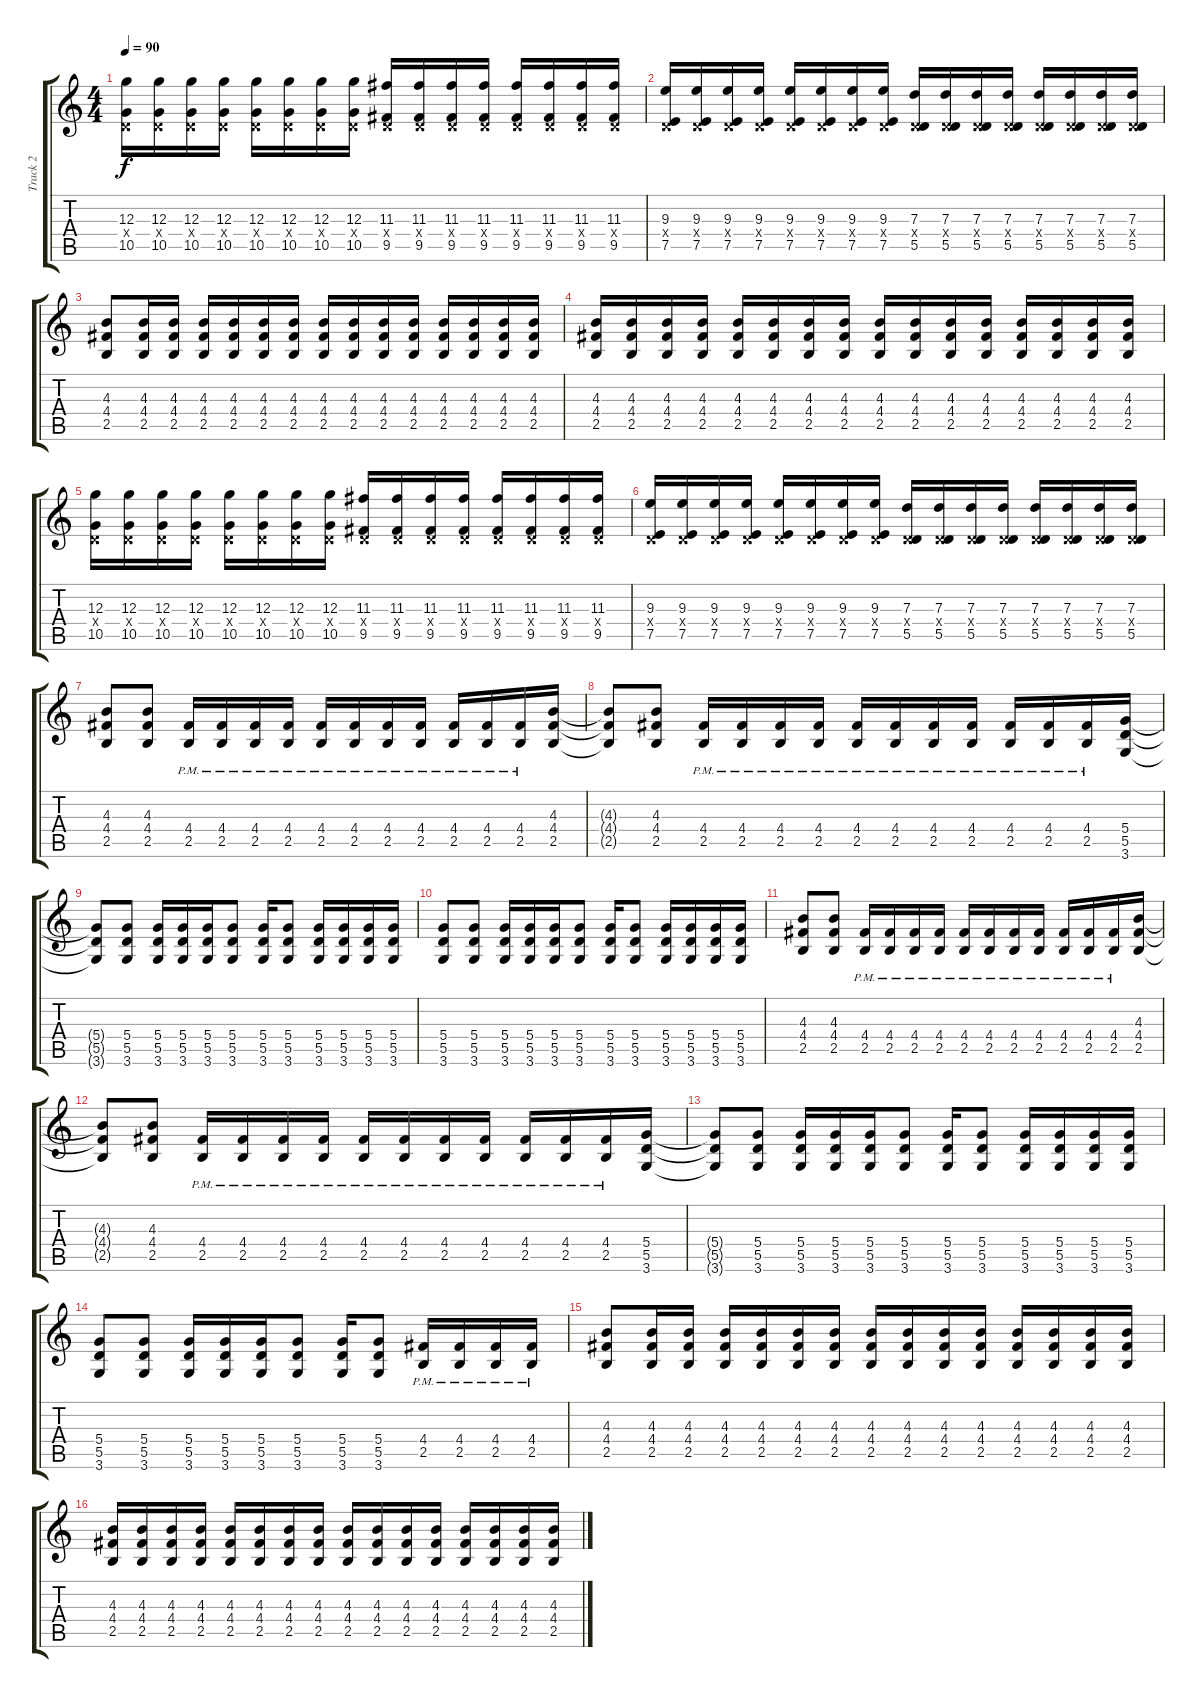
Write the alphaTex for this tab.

\track ("Track 2" "Track 2") {instrument overdrivenguitar}
\staff {score tabs}
\tuning (E4 B3 G3 D3 A2 E2) {hide}
\ts (4 4)
\tempo 90
\clef g2
\ks c
(12.3 0.4{x} 10.5).16{dy f} (12.3 0.4{x} 10.5).16 (12.3 0.4{x} 10.5).16 (12.3 0.4{x} 10.5).16 (12.3 0.4{x} 10.5).16 (12.3 0.4{x} 10.5).16 (12.3 0.4{x} 10.5).16 (12.3 0.4{x} 10.5).16 (11.3 0.4{x} 9.5).16 (11.3 0.4{x} 9.5).16 (11.3 0.4{x} 9.5).16 (11.3 0.4{x} 9.5).16 (11.3 0.4{x} 9.5).16 (11.3 0.4{x} 9.5).16 (11.3 0.4{x} 9.5).16 (11.3 0.4{x} 9.5).16 |
(9.3 0.4{x} 7.5).16 (9.3 0.4{x} 7.5).16 (9.3 0.4{x} 7.5).16 (9.3 0.4{x} 7.5).16 (9.3 0.4{x} 7.5).16 (9.3 0.4{x} 7.5).16 (9.3 0.4{x} 7.5).16 (9.3 0.4{x} 7.5).16 (7.3 0.4{x} 5.5).16 (7.3 0.4{x} 5.5).16 (7.3 0.4{x} 5.5).16 (7.3 0.4{x} 5.5).16 (7.3 0.4{x} 5.5).16 (7.3 0.4{x} 5.5).16 (7.3 0.4{x} 5.5).16 (7.3 0.4{x} 5.5).16 |
(4.3 4.4 2.5).8 (4.3 4.4 2.5).16 (4.3 4.4 2.5).16 (4.3 4.4 2.5).16 (4.3 4.4 2.5).16 (4.3 4.4 2.5).16 (4.3 4.4 2.5).16 (4.3 4.4 2.5).16 (4.3 4.4 2.5).16 (4.3 4.4 2.5).16 (4.3 4.4 2.5).16 (4.3 4.4 2.5).16 (4.3 4.4 2.5).16 (4.3 4.4 2.5).16 (4.3 4.4 2.5).16 |
(4.3 4.4 2.5).16 (4.3 4.4 2.5).16 (4.3 4.4 2.5).16 (4.3 4.4 2.5).16 (4.3 4.4 2.5).16 (4.3 4.4 2.5).16 (4.3 4.4 2.5).16 (4.3 4.4 2.5).16 (4.3 4.4 2.5).16 (4.3 4.4 2.5).16 (4.3 4.4 2.5).16 (4.3 4.4 2.5).16 (4.3 4.4 2.5).16 (4.3 4.4 2.5).16 (4.3 4.4 2.5).16 (4.3 4.4 2.5).16 |
(12.3 0.4{x} 10.5).16 (12.3 0.4{x} 10.5).16 (12.3 0.4{x} 10.5).16 (12.3 0.4{x} 10.5).16 (12.3 0.4{x} 10.5).16 (12.3 0.4{x} 10.5).16 (12.3 0.4{x} 10.5).16 (12.3 0.4{x} 10.5).16 (11.3 0.4{x} 9.5).16 (11.3 0.4{x} 9.5).16 (11.3 0.4{x} 9.5).16 (11.3 0.4{x} 9.5).16 (11.3 0.4{x} 9.5).16 (11.3 0.4{x} 9.5).16 (11.3 0.4{x} 9.5).16 (11.3 0.4{x} 9.5).16 |
(9.3 0.4{x} 7.5).16 (9.3 0.4{x} 7.5).16 (9.3 0.4{x} 7.5).16 (9.3 0.4{x} 7.5).16 (9.3 0.4{x} 7.5).16 (9.3 0.4{x} 7.5).16 (9.3 0.4{x} 7.5).16 (9.3 0.4{x} 7.5).16 (7.3 0.4{x} 5.5).16 (7.3 0.4{x} 5.5).16 (7.3 0.4{x} 5.5).16 (7.3 0.4{x} 5.5).16 (7.3 0.4{x} 5.5).16 (7.3 0.4{x} 5.5).16 (7.3 0.4{x} 5.5).16 (7.3 0.4{x} 5.5).16 |
(4.3 4.4 2.5).8 (4.3 4.4 2.5).8 (4.4{pm} 2.5{pm}).16 (4.4{pm} 2.5{pm}).16 (4.4{pm} 2.5{pm}).16 (4.4{pm} 2.5{pm}).16 (4.4{pm} 2.5{pm}).16 (4.4{pm} 2.5{pm}).16 (4.4{pm} 2.5{pm}).16 (4.4{pm} 2.5{pm}).16 (4.4{pm} 2.5{pm}).16 (4.4{pm} 2.5{pm}).16 (4.4{pm} 2.5{pm}).16 (4.3 4.4 2.5).16 |
(4.3{t} 4.4{t} 2.5{t}).8 (4.3 4.4 2.5).8 (4.4{pm} 2.5{pm}).16 (4.4{pm} 2.5{pm}).16 (4.4{pm} 2.5{pm}).16 (4.4{pm} 2.5{pm}).16 (4.4{pm} 2.5{pm}).16 (4.4{pm} 2.5{pm}).16 (4.4{pm} 2.5{pm}).16 (4.4{pm} 2.5{pm}).16 (4.4{pm} 2.5{pm}).16 (4.4{pm} 2.5{pm}).16 (4.4{pm} 2.5{pm}).16 (5.4 5.5 3.6).16 |
(5.4{t} 5.5{t} 3.6{t}).8 (5.4 5.5 3.6).8 (5.4 5.5 3.6).16 (5.4 5.5 3.6).16 (5.4 5.5 3.6).16 (5.4 5.5 3.6).8 (5.4 5.5 3.6).16 (5.4 5.5 3.6).8 (5.4 5.5 3.6).16 (5.4 5.5 3.6).16 (5.4 5.5 3.6).16 (5.4 5.5 3.6).16 |
(5.4 5.5 3.6).8 (5.4 5.5 3.6).8 (5.4 5.5 3.6).16 (5.4 5.5 3.6).16 (5.4 5.5 3.6).16 (5.4 5.5 3.6).8 (5.4 5.5 3.6).16 (5.4 5.5 3.6).8 (5.4 5.5 3.6).16 (5.4 5.5 3.6).16 (5.4 5.5 3.6).16 (5.4 5.5 3.6).16 |
(4.3 4.4 2.5).8 (4.3 4.4 2.5).8 (4.4{pm} 2.5{pm}).16 (4.4{pm} 2.5{pm}).16 (4.4{pm} 2.5{pm}).16 (4.4{pm} 2.5{pm}).16 (4.4{pm} 2.5{pm}).16 (4.4{pm} 2.5{pm}).16 (4.4{pm} 2.5{pm}).16 (4.4{pm} 2.5{pm}).16 (4.4{pm} 2.5{pm}).16 (4.4{pm} 2.5{pm}).16 (4.4{pm} 2.5{pm}).16 (4.3 4.4 2.5).16 |
(4.3{t} 4.4{t} 2.5{t}).8 (4.3 4.4 2.5).8 (4.4{pm} 2.5{pm}).16 (4.4{pm} 2.5{pm}).16 (4.4{pm} 2.5{pm}).16 (4.4{pm} 2.5{pm}).16 (4.4{pm} 2.5{pm}).16 (4.4{pm} 2.5{pm}).16 (4.4{pm} 2.5{pm}).16 (4.4{pm} 2.5{pm}).16 (4.4{pm} 2.5{pm}).16 (4.4{pm} 2.5{pm}).16 (4.4{pm} 2.5{pm}).16 (5.4 5.5 3.6).16 |
(5.4{t} 5.5{t} 3.6{t}).8 (5.4 5.5 3.6).8 (5.4 5.5 3.6).16 (5.4 5.5 3.6).16 (5.4 5.5 3.6).16 (5.4 5.5 3.6).8 (5.4 5.5 3.6).16 (5.4 5.5 3.6).8 (5.4 5.5 3.6).16 (5.4 5.5 3.6).16 (5.4 5.5 3.6).16 (5.4 5.5 3.6).16 |
(5.4 5.5 3.6).8 (5.4 5.5 3.6).8 (5.4 5.5 3.6).16 (5.4 5.5 3.6).16 (5.4 5.5 3.6).16 (5.4 5.5 3.6).8 (5.4 5.5 3.6).16 (5.4 5.5 3.6).8 (4.4{pm} 2.5{pm}).16 (4.4{pm} 2.5{pm}).16 (4.4{pm} 2.5{pm}).16 (4.4{pm} 2.5{pm}).16 |
(4.3 4.4 2.5).8 (4.3 4.4 2.5).16 (4.3 4.4 2.5).16 (4.3 4.4 2.5).16 (4.3 4.4 2.5).16 (4.3 4.4 2.5).16 (4.3 4.4 2.5).16 (4.3 4.4 2.5).16 (4.3 4.4 2.5).16 (4.3 4.4 2.5).16 (4.3 4.4 2.5).16 (4.3 4.4 2.5).16 (4.3 4.4 2.5).16 (4.3 4.4 2.5).16 (4.3 4.4 2.5).16 |
(4.3 4.4 2.5).16 (4.3 4.4 2.5).16 (4.3 4.4 2.5).16 (4.3 4.4 2.5).16 (4.3 4.4 2.5).16 (4.3 4.4 2.5).16 (4.3 4.4 2.5).16 (4.3 4.4 2.5).16 (4.3 4.4 2.5).16 (4.3 4.4 2.5).16 (4.3 4.4 2.5).16 (4.3 4.4 2.5).16 (4.3 4.4 2.5).16 (4.3 4.4 2.5).16 (4.3 4.4 2.5).16 (4.3 4.4 2.5).16
